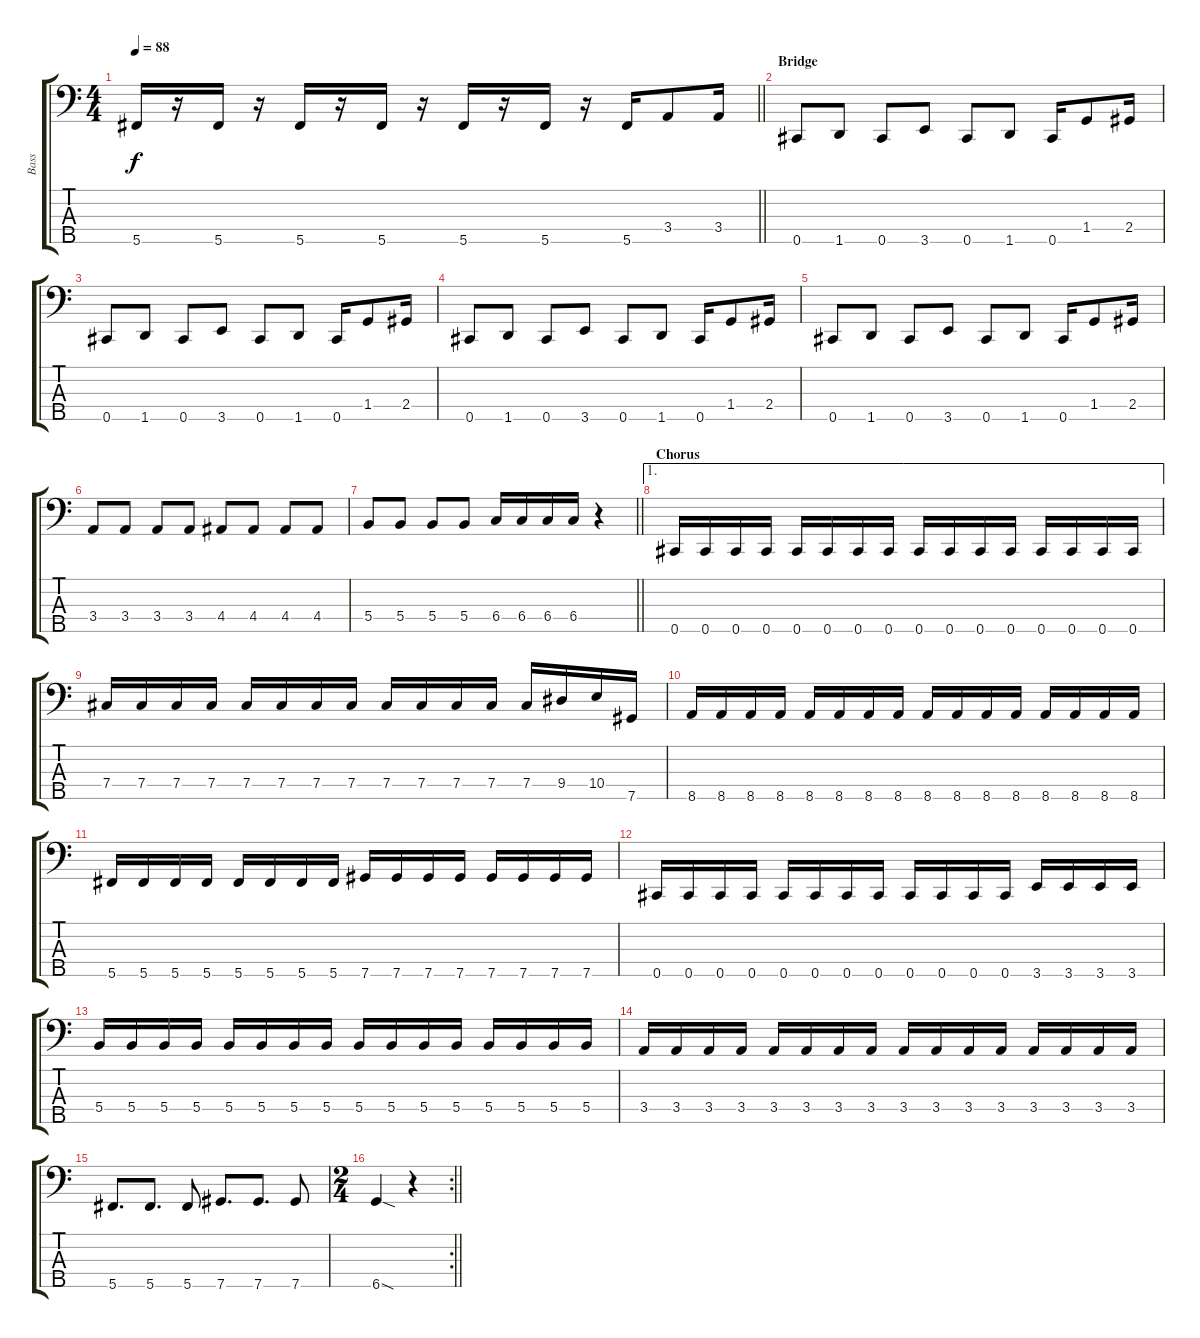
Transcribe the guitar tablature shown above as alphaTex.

\track ("Bass" "Bass") {instrument electricbassfinger}
\staff {score tabs}
\tuning (A2 E2 B1 Gb1 Db1) {hide}
\ts (4 4)
\tempo 88
\clef f4
\barLineRight lightlight
\ks c
5.5.16{dy f} r.16 5.5.16 r.16 5.5.16 r.16 5.5.16 r.16 5.5.16 r.16 5.5.16 r.16 5.5.16 3.4.8 3.4.16 |
\section ("" "Bridge")
0.5.8 1.5.8 0.5.8 3.5.8 0.5.8 1.5.8 0.5.16 1.4.8 2.4.16 |
0.5.8 1.5.8 0.5.8 3.5.8 0.5.8 1.5.8 0.5.16 1.4.8 2.4.16 |
0.5.8 1.5.8 0.5.8 3.5.8 0.5.8 1.5.8 0.5.16 1.4.8 2.4.16 |
0.5.8 1.5.8 0.5.8 3.5.8 0.5.8 1.5.8 0.5.16 1.4.8 2.4.16 |
3.4.8 3.4.8 3.4.8 3.4.8 4.4.8 4.4.8 4.4.8 4.4.8 |
\barLineRight lightlight
5.4.8 5.4.8 5.4.8 5.4.8 6.4.16 6.4.16 6.4.16 6.4.16 r.4 |
\ae 1
\section ("" "Chorus")
0.5.16 0.5.16 0.5.16 0.5.16 0.5.16 0.5.16 0.5.16 0.5.16 0.5.16 0.5.16 0.5.16 0.5.16 0.5.16 0.5.16 0.5.16 0.5.16 |
7.4.16 7.4.16 7.4.16 7.4.16 7.4.16 7.4.16 7.4.16 7.4.16 7.4.16 7.4.16 7.4.16 7.4.16 7.4.16 9.4.16 10.4.16 7.5.16 |
8.5.16 8.5.16 8.5.16 8.5.16 8.5.16 8.5.16 8.5.16 8.5.16 8.5.16 8.5.16 8.5.16 8.5.16 8.5.16 8.5.16 8.5.16 8.5.16 |
5.5.16 5.5.16 5.5.16 5.5.16 5.5.16 5.5.16 5.5.16 5.5.16 7.5.16 7.5.16 7.5.16 7.5.16 7.5.16 7.5.16 7.5.16 7.5.16 |
0.5.16 0.5.16 0.5.16 0.5.16 0.5.16 0.5.16 0.5.16 0.5.16 0.5.16 0.5.16 0.5.16 0.5.16 3.5.16 3.5.16 3.5.16 3.5.16 |
5.4.16 5.4.16 5.4.16 5.4.16 5.4.16 5.4.16 5.4.16 5.4.16 5.4.16 5.4.16 5.4.16 5.4.16 5.4.16 5.4.16 5.4.16 5.4.16 |
3.4.16 3.4.16 3.4.16 3.4.16 3.4.16 3.4.16 3.4.16 3.4.16 3.4.16 3.4.16 3.4.16 3.4.16 3.4.16 3.4.16 3.4.16 3.4.16 |
5.5.8{d} 5.5.8{d} 5.5.8 7.5.8{d} 7.5.8{d} 7.5.8 |
\rc 2
\ts (2 4)
\barLineRight lightlight
6.5{sod}.4 r.4
